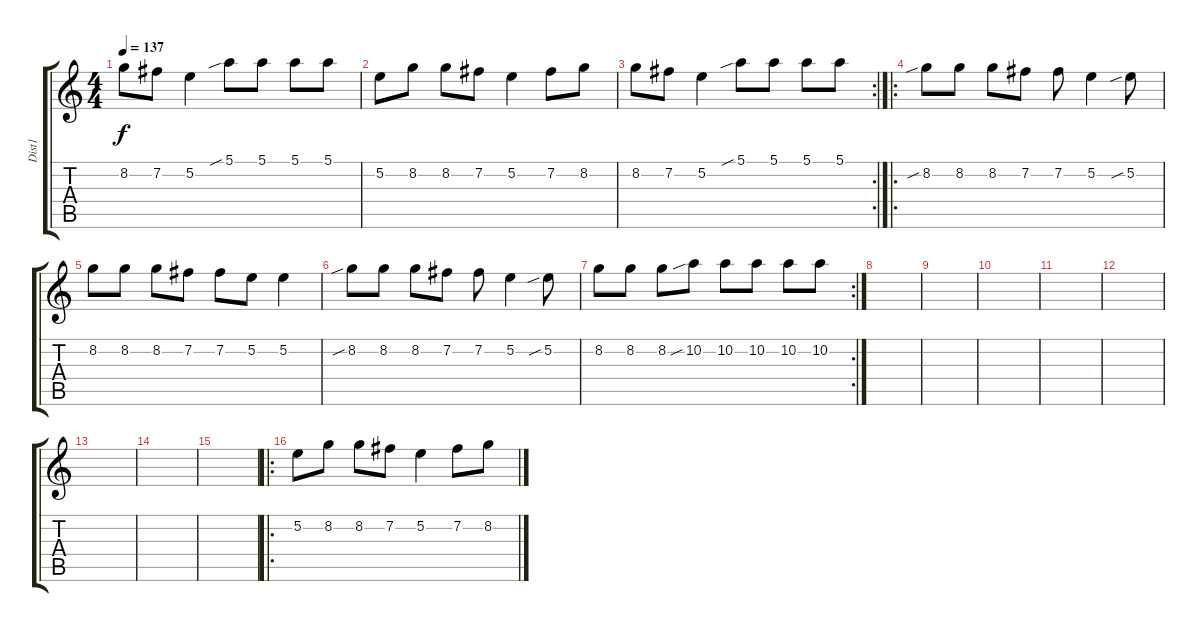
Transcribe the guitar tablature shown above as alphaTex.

\track ("Dist1" "Dist1") {instrument distortionguitar}
\staff {score tabs}
\tuning (E4 B3 G3 D3 A2 E2) {hide}
\ts (4 4)
\tempo 137
\clef g2
\ks c
8.2.8{dy f} 7.2.8 5.2.4 5.1{sib}.8 5.1.8 5.1.8 5.1.8 |
5.2.8 8.2.8 8.2.8 7.2.8 5.2.4 7.2.8 8.2.8 |
\rc 2
8.2.8 7.2.8 5.2.4 5.1{sib}.8 5.1.8 5.1.8 5.1.8 |
\ro
8.2{sib}.8 8.2.8 8.2.8 7.2.8 7.2.8 5.2.4 5.2{sib}.8 |
8.2.8 8.2.8 8.2.8 7.2.8 7.2.8 5.2.8 5.2.4 |
8.2{sib}.8 8.2.8 8.2.8 7.2.8 7.2.8 5.2.4 5.2{sib}.8 |
\rc 2
8.2.8 8.2.8 8.2.8 10.2{sib}.8 10.2.8 10.2.8 10.2.8 10.2.8 |
|
|
|
|
|
|
|
|
\ro
5.2.8 8.2.8 8.2.8 7.2.8 5.2.4 7.2.8 8.2.8
